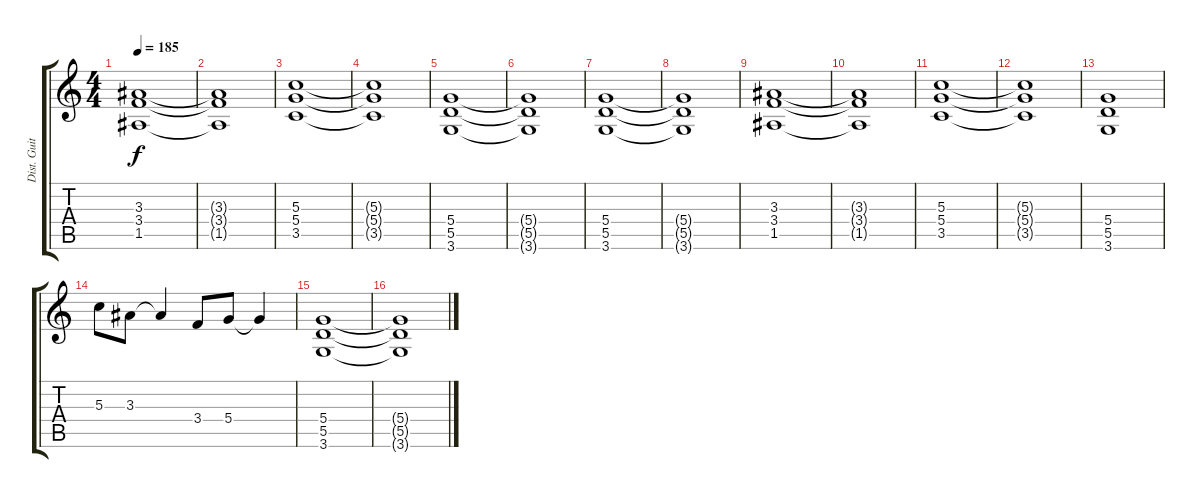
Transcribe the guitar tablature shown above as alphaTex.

\track ("Dist. Guitar 1" "Dist. Guit") {instrument distortionguitar}
\staff {score tabs}
\tuning (E4 B3 G3 D3 A2 E2) {hide}
\ts (4 4)
\tempo 185
\clef g2
\ks c
(3.3 3.4 1.5).1{dy f} |
(3.3{t} 3.4{t} 1.5{t}).1 |
(5.3 5.4 3.5).1 |
(5.3{t} 5.4{t} 3.5{t}).1 |
(5.4 5.5 3.6).1 |
(5.4{t} 5.5{t} 3.6{t}).1 |
(5.4 5.5 3.6).1 |
(5.4{t} 5.5{t} 3.6{t}).1 |
(3.3 3.4 1.5).1 |
(3.3{t} 3.4{t} 1.5{t}).1 |
(5.3 5.4 3.5).1 |
(5.3{t} 5.4{t} 3.5{t}).1 |
(5.4 5.5 3.6).1 |
5.3.8 3.3.8 3.3{t}.4 3.4.8 5.4.8 5.4{t}.4 |
(5.4 5.5 3.6).1 |
(5.4{t} 5.5{t} 3.6{t}).1
